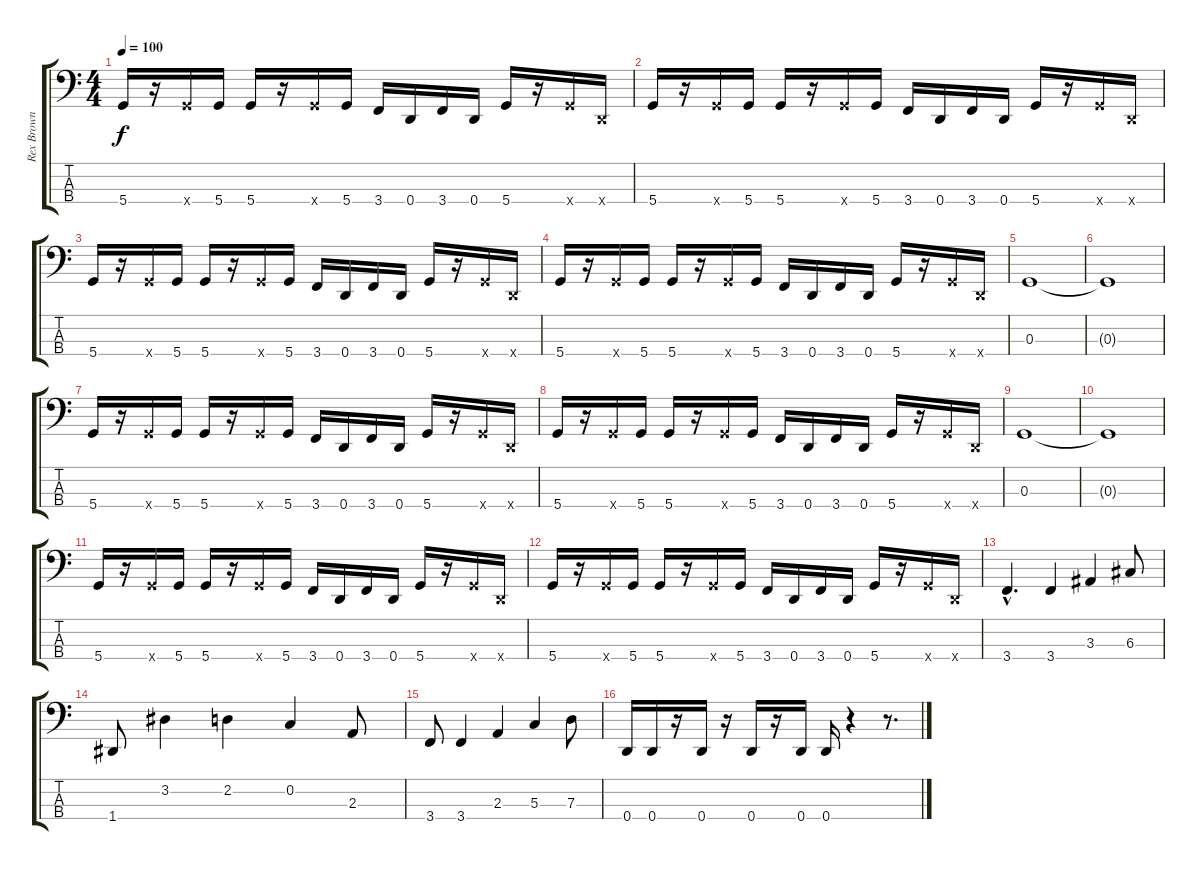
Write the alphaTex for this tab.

\track ("Rex Brown # Bass" "Rex Brown ") {instrument electricbasspick}
\staff {score tabs}
\tuning (F2 C2 G1 D1) {hide}
\ts (4 4)
\tempo 100
\clef f4
\ks c
5.4.16{dy f instrument electricbasspick} r.16 5.4{x}.16 5.4.16 5.4.16 r.16 5.4{x}.16 5.4.16 3.4.16 0.4.16 3.4.16 0.4.16 5.4.16 r.16 5.4{x}.16 0.4{x}.16 |
5.4.16 r.16 5.4{x}.16 5.4.16 5.4.16 r.16 5.4{x}.16 5.4.16 3.4.16 0.4.16 3.4.16 0.4.16 5.4.16 r.16 5.4{x}.16 0.4{x}.16 |
5.4.16 r.16 5.4{x}.16 5.4.16 5.4.16 r.16 5.4{x}.16 5.4.16 3.4.16 0.4.16 3.4.16 0.4.16 5.4.16 r.16 5.4{x}.16 0.4{x}.16 |
5.4.16 r.16 5.4{x}.16 5.4.16 5.4.16 r.16 5.4{x}.16 5.4.16 3.4.16 0.4.16 3.4.16 0.4.16 5.4.16 r.16 5.4{x}.16 0.4{x}.16 |
0.3.1 |
0.3{t}.1 |
5.4.16 r.16 5.4{x}.16 5.4.16 5.4.16 r.16 5.4{x}.16 5.4.16 3.4.16 0.4.16 3.4.16 0.4.16 5.4.16 r.16 5.4{x}.16 0.4{x}.16 |
5.4.16 r.16 5.4{x}.16 5.4.16 5.4.16 r.16 5.4{x}.16 5.4.16 3.4.16 0.4.16 3.4.16 0.4.16 5.4.16 r.16 5.4{x}.16 0.4{x}.16 |
0.3.1 |
0.3{t}.1 |
5.4.16 r.16 5.4{x}.16 5.4.16 5.4.16 r.16 5.4{x}.16 5.4.16 3.4.16 0.4.16 3.4.16 0.4.16 5.4.16 r.16 5.4{x}.16 0.4{x}.16 |
5.4.16 r.16 5.4{x}.16 5.4.16 5.4.16 r.16 5.4{x}.16 5.4.16 3.4.16 0.4.16 3.4.16 0.4.16 5.4.16 r.16 5.4{x}.16 0.4{x}.16 |
3.4{hac}.4{d} 3.4.4 3.3.4 6.3.8 |
1.4.8 3.2.4 2.2.4 0.2.4 2.3.8 |
3.4.8 3.4.4 2.3.4 5.3.4 7.3.8 |
0.4.16 0.4.16 r.16 0.4.16 r.16 0.4.16 r.16 0.4.16 0.4.16 r.4 r.8{d}
